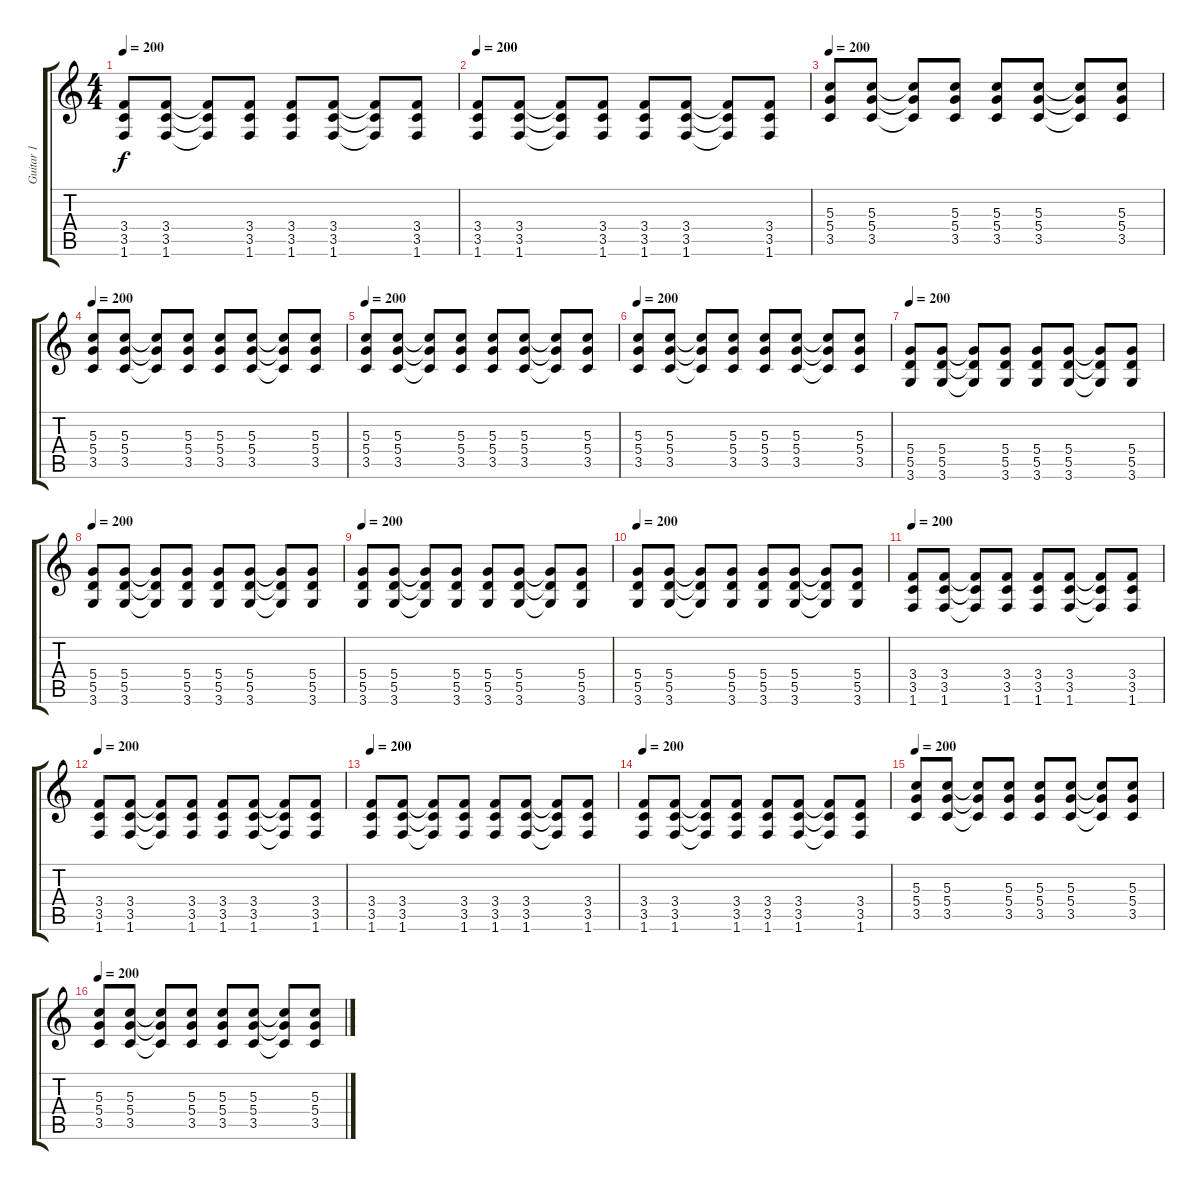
\track ("Guitar 1" "Guitar 1") {instrument electricguitarclean}
\staff {score tabs}
\tuning (E4 B3 G3 D3 A2 E2) {hide}
\ts (4 4)
\tempo 200
\clef g2
\ks c
(3.4 3.5 1.6).8{dy f instrument distortionguitar} (3.4 3.5 1.6).8{instrument distortionguitar} (3.4{t} 3.5{t} 1.6{t}).8 (3.4 3.5 1.6).8{instrument distortionguitar} (3.4 3.5 1.6).8{instrument distortionguitar} (3.4 3.5 1.6).8{instrument distortionguitar} (3.4{t} 3.5{t} 1.6{t}).8 (3.4 3.5 1.6).8{instrument distortionguitar} |
\tempo 200
(3.4 3.5 1.6).8{instrument distortionguitar} (3.4 3.5 1.6).8{instrument distortionguitar} (3.4{t} 3.5{t} 1.6{t}).8 (3.4 3.5 1.6).8{instrument distortionguitar} (3.4 3.5 1.6).8{instrument distortionguitar} (3.4 3.5 1.6).8{instrument distortionguitar} (3.4{t} 3.5{t} 1.6{t}).8 (3.4 3.5 1.6).8{instrument distortionguitar} |
\tempo 200
(5.3 5.4 3.5).8{instrument distortionguitar} (5.3 5.4 3.5).8{instrument distortionguitar} (5.3{t} 5.4{t} 3.5{t}).8 (5.3 5.4 3.5).8{instrument distortionguitar} (5.3 5.4 3.5).8{instrument distortionguitar} (5.3 5.4 3.5).8{instrument distortionguitar} (5.3{t} 5.4{t} 3.5{t}).8 (5.3 5.4 3.5).8{instrument distortionguitar} |
\tempo 200
(5.3 5.4 3.5).8{instrument distortionguitar} (5.3 5.4 3.5).8{instrument distortionguitar} (5.3{t} 5.4{t} 3.5{t}).8 (5.3 5.4 3.5).8{instrument distortionguitar} (5.3 5.4 3.5).8{instrument distortionguitar} (5.3 5.4 3.5).8{instrument distortionguitar} (5.3{t} 5.4{t} 3.5{t}).8 (5.3 5.4 3.5).8{instrument distortionguitar} |
\tempo 200
(5.3 5.4 3.5).8{instrument distortionguitar} (5.3 5.4 3.5).8{instrument distortionguitar} (5.3{t} 5.4{t} 3.5{t}).8 (5.3 5.4 3.5).8{instrument distortionguitar} (5.3 5.4 3.5).8{instrument distortionguitar} (5.3 5.4 3.5).8{instrument distortionguitar} (5.3{t} 5.4{t} 3.5{t}).8 (5.3 5.4 3.5).8{instrument distortionguitar} |
\tempo 200
(5.3 5.4 3.5).8{instrument distortionguitar} (5.3 5.4 3.5).8{instrument distortionguitar} (5.3{t} 5.4{t} 3.5{t}).8 (5.3 5.4 3.5).8{instrument distortionguitar} (5.3 5.4 3.5).8{instrument distortionguitar} (5.3 5.4 3.5).8{instrument distortionguitar} (5.3{t} 5.4{t} 3.5{t}).8 (5.3 5.4 3.5).8{instrument distortionguitar} |
\tempo 200
(5.4 5.5 3.6).8{instrument distortionguitar} (5.4 5.5 3.6).8{instrument distortionguitar} (5.4{t} 5.5{t} 3.6{t}).8 (5.4 5.5 3.6).8{instrument distortionguitar} (5.4 5.5 3.6).8{instrument distortionguitar} (5.4 5.5 3.6).8{instrument distortionguitar} (5.4{t} 5.5{t} 3.6{t}).8 (5.4 5.5 3.6).8{instrument distortionguitar} |
\tempo 200
(5.4 5.5 3.6).8{instrument distortionguitar} (5.4 5.5 3.6).8{instrument distortionguitar} (5.4{t} 5.5{t} 3.6{t}).8 (5.4 5.5 3.6).8{instrument distortionguitar} (5.4 5.5 3.6).8{instrument distortionguitar} (5.4 5.5 3.6).8{instrument distortionguitar} (5.4{t} 5.5{t} 3.6{t}).8 (5.4 5.5 3.6).8{instrument distortionguitar} |
\tempo 200
(5.4 5.5 3.6).8{instrument distortionguitar} (5.4 5.5 3.6).8{instrument distortionguitar} (5.4{t} 5.5{t} 3.6{t}).8 (5.4 5.5 3.6).8{instrument distortionguitar} (5.4 5.5 3.6).8{instrument distortionguitar} (5.4 5.5 3.6).8{instrument distortionguitar} (5.4{t} 5.5{t} 3.6{t}).8 (5.4 5.5 3.6).8{instrument distortionguitar} |
\tempo 200
(5.4 5.5 3.6).8{instrument distortionguitar} (5.4 5.5 3.6).8{instrument distortionguitar} (5.4{t} 5.5{t} 3.6{t}).8 (5.4 5.5 3.6).8{instrument distortionguitar} (5.4 5.5 3.6).8{instrument distortionguitar} (5.4 5.5 3.6).8{instrument distortionguitar} (5.4{t} 5.5{t} 3.6{t}).8 (5.4 5.5 3.6).8{instrument distortionguitar} |
\tempo 200
(3.4 3.5 1.6).8{instrument distortionguitar} (3.4 3.5 1.6).8{instrument distortionguitar} (3.4{t} 3.5{t} 1.6{t}).8 (3.4 3.5 1.6).8{instrument distortionguitar} (3.4 3.5 1.6).8{instrument distortionguitar} (3.4 3.5 1.6).8{instrument distortionguitar} (3.4{t} 3.5{t} 1.6{t}).8 (3.4 3.5 1.6).8{instrument distortionguitar} |
\tempo 200
(3.4 3.5 1.6).8{instrument distortionguitar} (3.4 3.5 1.6).8{instrument distortionguitar} (3.4{t} 3.5{t} 1.6{t}).8 (3.4 3.5 1.6).8{instrument distortionguitar} (3.4 3.5 1.6).8{instrument distortionguitar} (3.4 3.5 1.6).8{instrument distortionguitar} (3.4{t} 3.5{t} 1.6{t}).8 (3.4 3.5 1.6).8{instrument distortionguitar} |
\tempo 200
(3.4 3.5 1.6).8{instrument distortionguitar} (3.4 3.5 1.6).8{instrument distortionguitar} (3.4{t} 3.5{t} 1.6{t}).8 (3.4 3.5 1.6).8{instrument distortionguitar} (3.4 3.5 1.6).8{instrument distortionguitar} (3.4 3.5 1.6).8{instrument distortionguitar} (3.4{t} 3.5{t} 1.6{t}).8 (3.4 3.5 1.6).8{instrument distortionguitar} |
\tempo 200
(3.4 3.5 1.6).8{instrument distortionguitar} (3.4 3.5 1.6).8{instrument distortionguitar} (3.4{t} 3.5{t} 1.6{t}).8 (3.4 3.5 1.6).8{instrument distortionguitar} (3.4 3.5 1.6).8{instrument distortionguitar} (3.4 3.5 1.6).8{instrument distortionguitar} (3.4{t} 3.5{t} 1.6{t}).8 (3.4 3.5 1.6).8{instrument distortionguitar} |
\tempo 200
(5.3 5.4 3.5).8{instrument distortionguitar} (5.3 5.4 3.5).8{instrument distortionguitar} (5.3{t} 5.4{t} 3.5{t}).8 (5.3 5.4 3.5).8{instrument distortionguitar} (5.3 5.4 3.5).8{instrument distortionguitar} (5.3 5.4 3.5).8{instrument distortionguitar} (5.3{t} 5.4{t} 3.5{t}).8 (5.3 5.4 3.5).8{instrument distortionguitar} |
\tempo 200
(5.3 5.4 3.5).8{instrument distortionguitar} (5.3 5.4 3.5).8{instrument distortionguitar} (5.3{t} 5.4{t} 3.5{t}).8 (5.3 5.4 3.5).8{instrument distortionguitar} (5.3 5.4 3.5).8{instrument distortionguitar} (5.3 5.4 3.5).8{instrument distortionguitar} (5.3{t} 5.4{t} 3.5{t}).8 (5.3 5.4 3.5).8{instrument distortionguitar}
